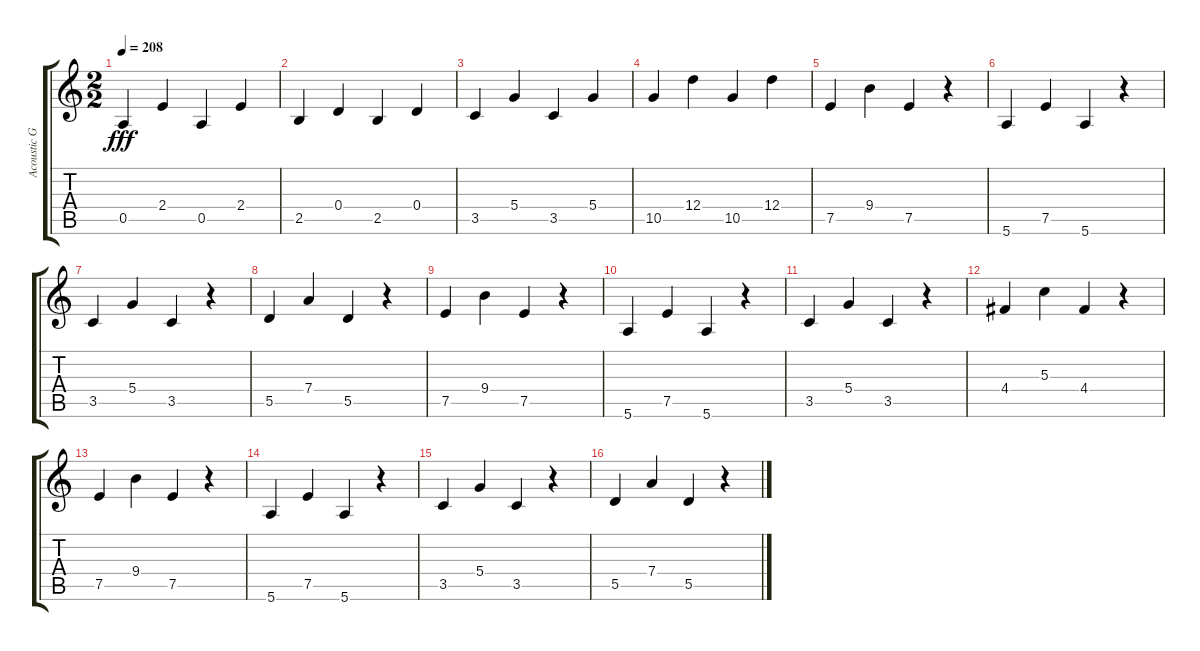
\track ("Acoustic Guitar" "Acoustic G") {instrument acousticguitarsteel}
\staff {score tabs}
\tuning (E4 B3 G3 D3 A2 E2) {hide}
\ts (2 2)
\tempo 208
\clef g2
\ks c
0.5.4{dy fff} 2.4.4 0.5.4 2.4.4 |
2.5.4 0.4.4 2.5.4 0.4.4 |
3.5.4 5.4.4 3.5.4 5.4.4 |
10.5.4 12.4.4 10.5.4 12.4.4 |
7.5.4 9.4.4 7.5.4 r.4 |
5.6.4 7.5.4 5.6.4 r.4 |
3.5.4 5.4.4 3.5.4 r.4 |
5.5.4 7.4.4 5.5.4 r.4 |
7.5.4 9.4.4 7.5.4 r.4 |
5.6.4 7.5.4 5.6.4 r.4 |
3.5.4 5.4.4 3.5.4 r.4 |
4.4.4 5.3.4 4.4.4 r.4 |
7.5.4 9.4.4 7.5.4 r.4 |
5.6.4 7.5.4 5.6.4 r.4 |
3.5.4 5.4.4 3.5.4 r.4 |
5.5.4 7.4.4 5.5.4 r.4
